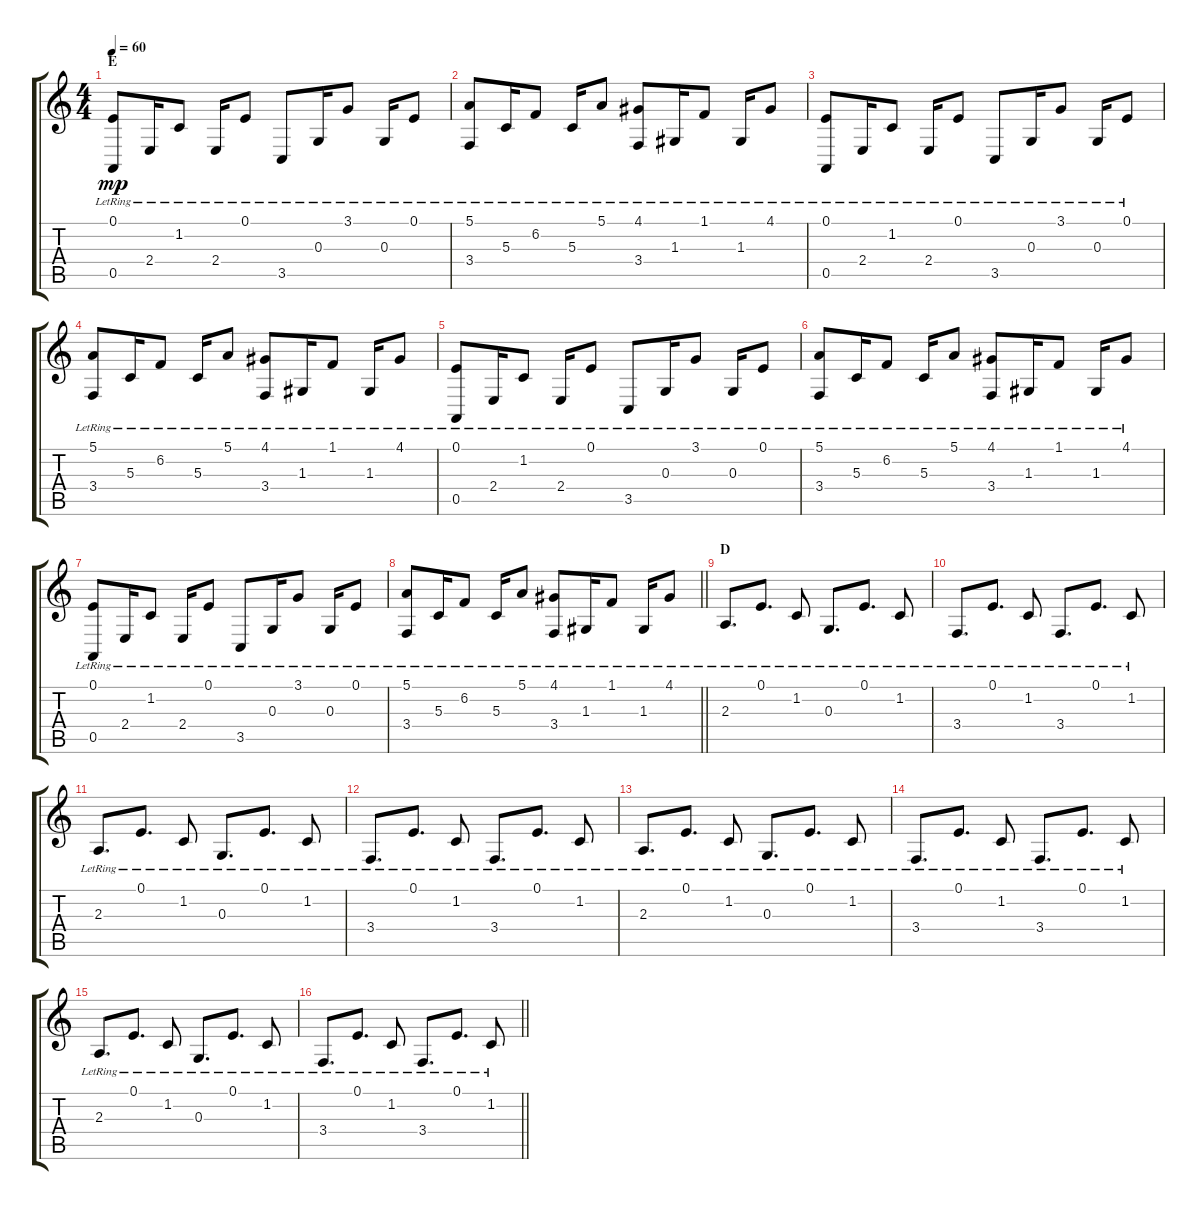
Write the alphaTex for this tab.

\track "" {instrument acousticgrandpiano}
\staff {score tabs}
\tuning (E4 B3 G3 D3 A2 E2) {hide}
\ts (4 4)
\section ("" "E")
\tempo 60
\clef g2
\ks c
(0.1{lr} 0.5{lr}).8{dy mp} 2.4{lr}.16 1.2{lr}.8 2.4{lr}.16 0.1{lr}.8 3.5{lr}.8 0.3{lr}.16 3.1{lr}.8 0.3{lr}.16 0.1{lr}.8 |
(5.1{lr} 3.4{lr}).8 5.3{lr}.16 6.2{lr}.8 5.3{lr}.16 5.1{lr}.8 (4.1{lr} 3.4{lr}).8 1.3{lr}.16 1.1{lr}.8 1.3{lr}.16 4.1{lr}.8 |
(0.1{lr} 0.5{lr}).8 2.4{lr}.16 1.2{lr}.8 2.4{lr}.16 0.1{lr}.8 3.5{lr}.8 0.3{lr}.16 3.1{lr}.8 0.3{lr}.16 0.1{lr}.8 |
(5.1{lr} 3.4{lr}).8 5.3{lr}.16 6.2{lr}.8 5.3{lr}.16 5.1{lr}.8 (4.1{lr} 3.4{lr}).8 1.3{lr}.16 1.1{lr}.8 1.3{lr}.16 4.1{lr}.8 |
(0.1{lr} 0.5{lr}).8 2.4{lr}.16 1.2{lr}.8 2.4{lr}.16 0.1{lr}.8 3.5{lr}.8 0.3{lr}.16 3.1{lr}.8 0.3{lr}.16 0.1{lr}.8 |
(5.1{lr} 3.4{lr}).8 5.3{lr}.16 6.2{lr}.8 5.3{lr}.16 5.1{lr}.8 (4.1{lr} 3.4{lr}).8 1.3{lr}.16 1.1{lr}.8 1.3{lr}.16 4.1{lr}.8 |
(0.1{lr} 0.5{lr}).8 2.4{lr}.16 1.2{lr}.8 2.4{lr}.16 0.1{lr}.8 3.5{lr}.8 0.3{lr}.16 3.1{lr}.8 0.3{lr}.16 0.1{lr}.8 |
\barLineRight lightlight
(5.1{lr} 3.4{lr}).8 5.3{lr}.16 6.2{lr}.8 5.3{lr}.16 5.1{lr}.8 (4.1{lr} 3.4{lr}).8 1.3{lr}.16 1.1{lr}.8 1.3{lr}.16 4.1{lr}.8 |
\section ("" "D")
2.3{lr}.8{d} 0.1{lr}.8{d} 1.2{lr}.8 0.3{lr}.8{d} 0.1{lr}.8{d} 1.2{lr}.8 |
3.4{lr}.8{d} 0.1{lr}.8{d} 1.2{lr}.8 3.4{lr}.8{d} 0.1{lr}.8{d} 1.2{lr}.8 |
2.3{lr}.8{d} 0.1{lr}.8{d} 1.2{lr}.8 0.3{lr}.8{d} 0.1{lr}.8{d} 1.2{lr}.8 |
3.4{lr}.8{d} 0.1{lr}.8{d} 1.2{lr}.8 3.4{lr}.8{d} 0.1{lr}.8{d} 1.2{lr}.8 |
2.3{lr}.8{d} 0.1{lr}.8{d} 1.2{lr}.8 0.3{lr}.8{d} 0.1{lr}.8{d} 1.2{lr}.8 |
3.4{lr}.8{d} 0.1{lr}.8{d} 1.2{lr}.8 3.4{lr}.8{d} 0.1{lr}.8{d} 1.2{lr}.8 |
2.3{lr}.8{d} 0.1{lr}.8{d} 1.2{lr}.8 0.3{lr}.8{d} 0.1{lr}.8{d} 1.2{lr}.8 |
\barLineRight lightlight
3.4{lr}.8{d} 0.1{lr}.8{d} 1.2{lr}.8 3.4{lr}.8{d} 0.1{lr}.8{d} 1.2{lr}.8
